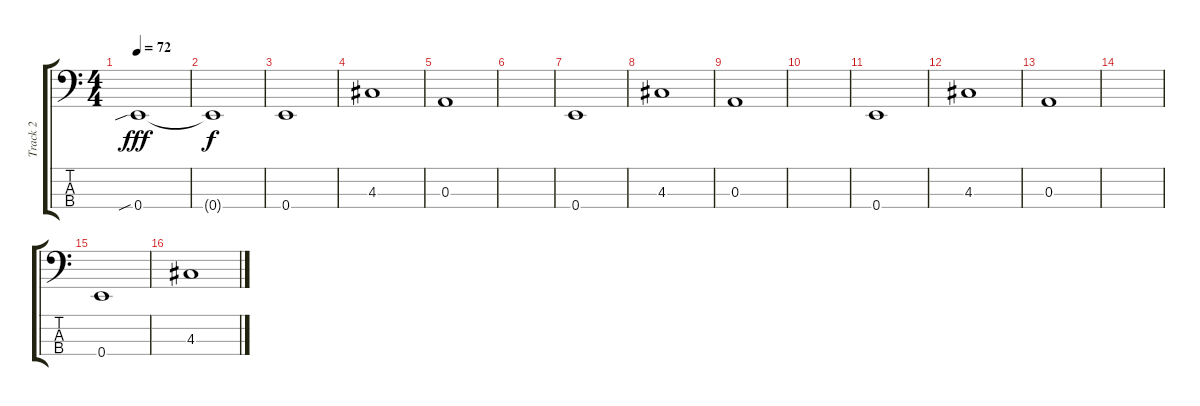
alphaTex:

\track ("Track 2" "Track 2") {instrument electricbassfinger}
\staff {score tabs}
\tuning (G2 D2 A1 E1) {hide}
\ts (4 4)
\tempo 72
\clef f4
\ks c
0.4{sib}.1{dy fff instrument electricbassfinger} |
0.4{t}.1{dy f} |
0.4.1 |
4.3.1 |
0.3.1 |
|
0.4.1 |
4.3.1 |
0.3.1 |
|
0.4.1 |
4.3.1 |
0.3.1 |
|
0.4.1 |
4.3.1
